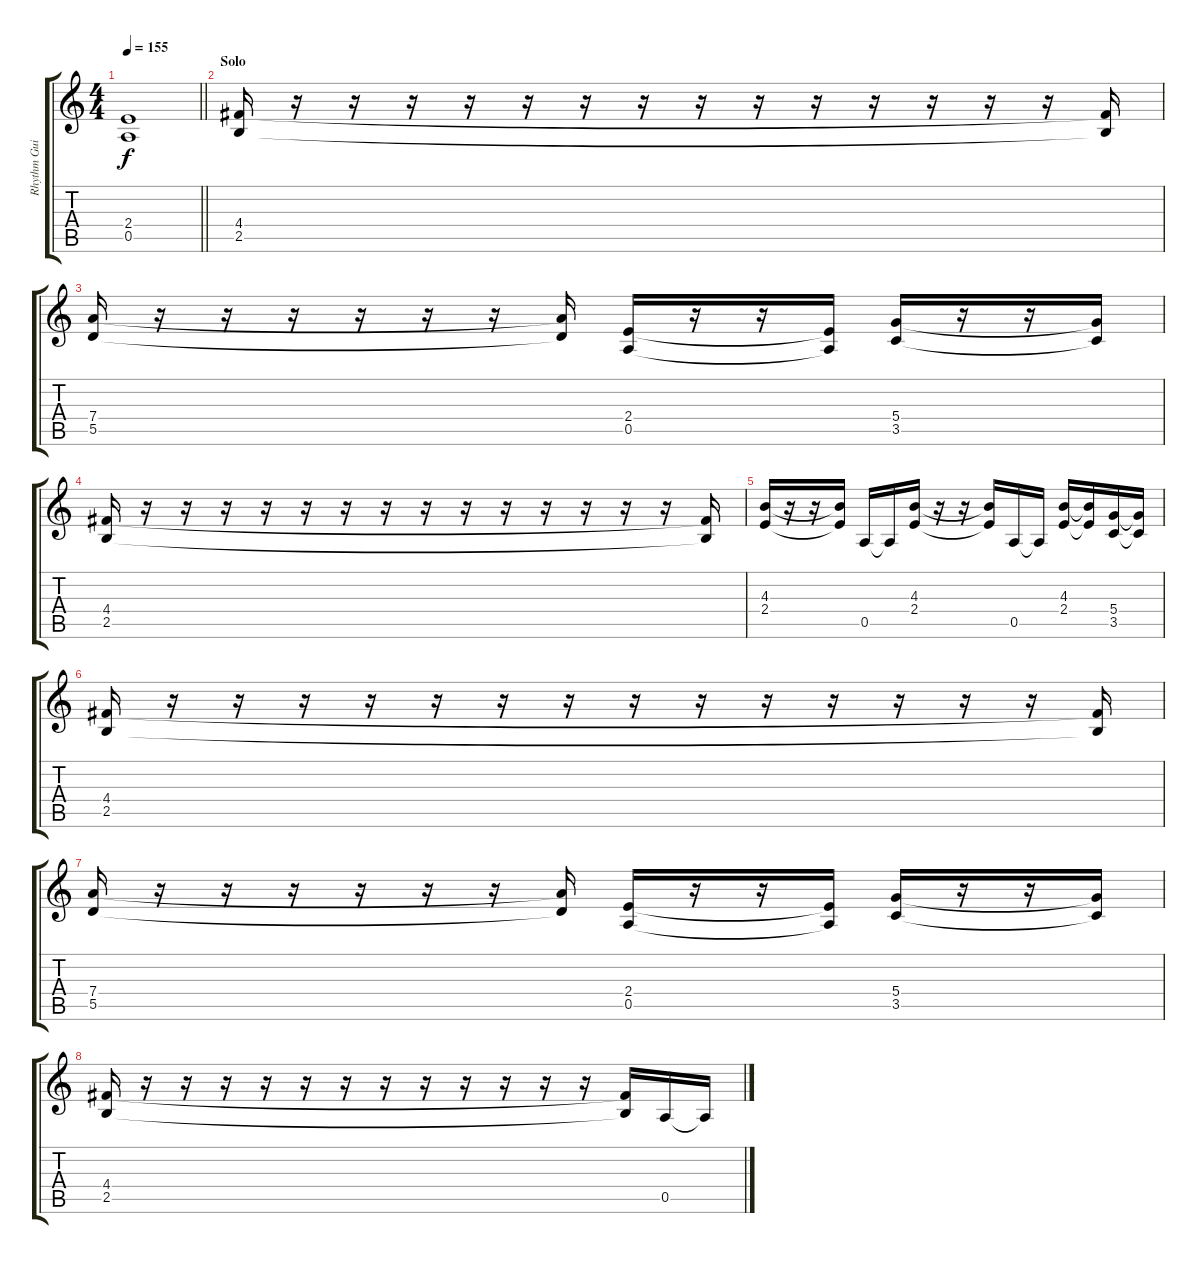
\track ("Rhythm Guitar" "Rhythm Gui") {instrument distortionguitar}
\staff {score tabs}
\tuning (E4 B3 G3 D3 A2 E2) {hide}
\ts (4 4)
\tempo 155
\clef g2
\barLineRight lightlight
\ks c
(2.4{t} 0.5{t}).1{dy f} |
\section ("" "Solo")
(4.4 2.5).16 r.16 r.16 r.16 r.16 r.16 r.16 r.16 r.16 r.16 r.16 r.16 r.16 r.16 r.16 (4.4{t} 2.5{t}).16 |
(7.4 5.5).16 r.16 r.16 r.16 r.16 r.16 r.16 (7.4{t} 5.5{t}).16 (2.4 0.5).16 r.16 r.16 (2.4{t} 0.5{t}).16 (5.4 3.5).16 r.16 r.16 (5.4{t} 3.5{t}).16 |
(4.4 2.5).16 r.16 r.16 r.16 r.16 r.16 r.16 r.16 r.16 r.16 r.16 r.16 r.16 r.16 r.16 (4.4{t} 2.5{t}).16 |
(4.3 2.4).16 r.16 r.16 (4.3{t} 2.4{t}).16 0.5.16 0.5{t}.16 (4.3 2.4).16 r.16 r.16 (4.3{t} 2.4{t}).16 0.5.16 0.5{t}.16 (4.3 2.4).16 (4.3{t} 2.4{t}).16 (5.4 3.5).16 (5.4{t} 3.5{t}).16 |
(4.4 2.5).16 r.16 r.16 r.16 r.16 r.16 r.16 r.16 r.16 r.16 r.16 r.16 r.16 r.16 r.16 (4.4{t} 2.5{t}).16 |
(7.4 5.5).16 r.16 r.16 r.16 r.16 r.16 r.16 (7.4{t} 5.5{t}).16 (2.4 0.5).16 r.16 r.16 (2.4{t} 0.5{t}).16 (5.4 3.5).16 r.16 r.16 (5.4{t} 3.5{t}).16 |
(4.4 2.5).16 r.16 r.16 r.16 r.16 r.16 r.16 r.16 r.16 r.16 r.16 r.16 r.16 (4.4{t} 2.5{t}).16 0.5.16 0.5{t}.16
